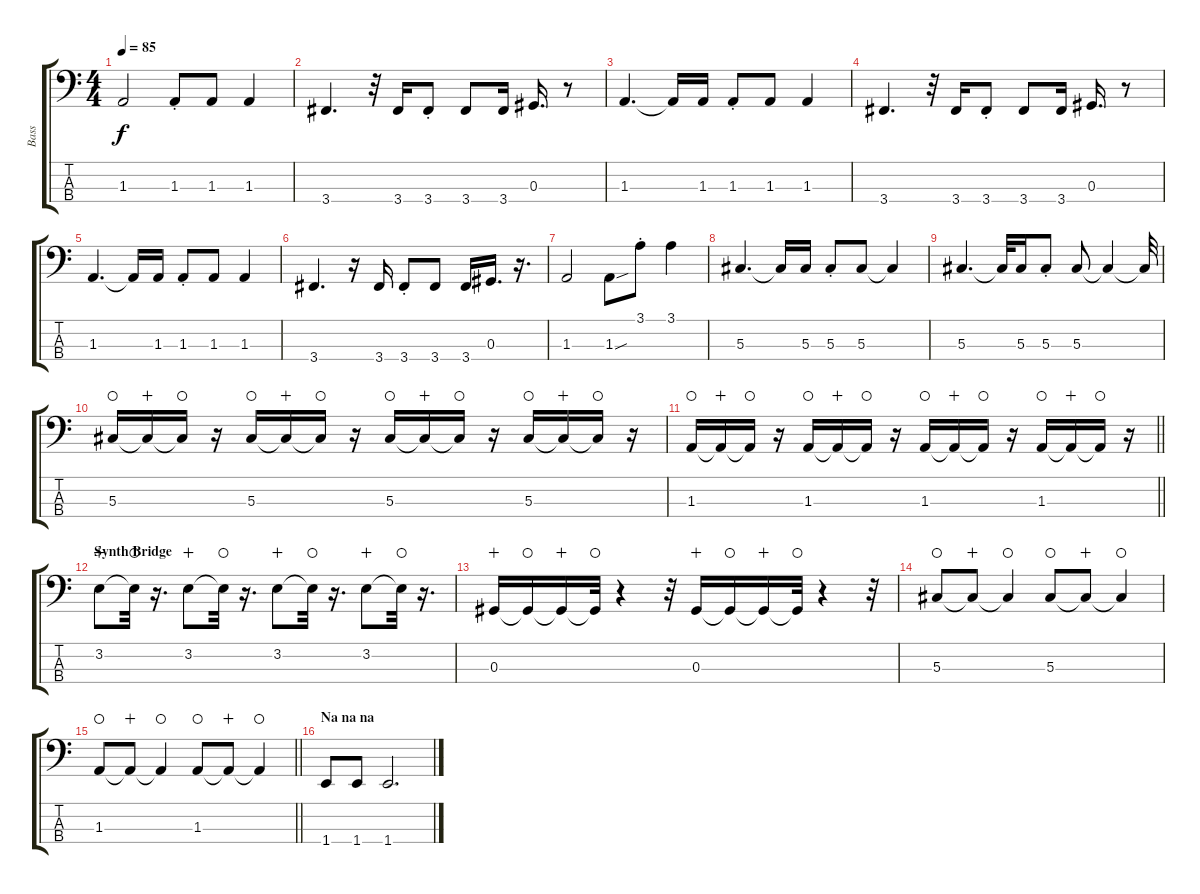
\track ("Bass" "Bass") {instrument electricbasspick}
\staff {score tabs}
\tuning (Gb2 Db2 Ab1 Eb1) {hide}
\ts (4 4)
\tempo 85
\clef f4
\ks c
1.3.2{dy f} 1.3{st}.8 1.3.8 1.3.4 |
3.4.4{d} r.32 3.4.16 3.4{st}.8 3.4.8 3.4.16 0.3.16{d} r.8 |
1.3.4{d} 1.3{t}.16 1.3.16 1.3{st}.8 1.3.8 1.3.4 |
3.4.4{d} r.32 3.4.16 3.4{st}.8 3.4.8 3.4.16 0.3.16{d} r.8 |
1.3.4{d} 1.3{t}.16 1.3.16 1.3{st}.8 1.3.8 1.3.4 |
3.4.4{d} r.16 3.4.16 3.4{st}.8 3.4.8 3.4.16 0.3.16{d} r.16{d} |
1.3.2 1.3{sou}.8 3.1{st}.8 3.1.4 |
5.3.4{d} 5.3{t}.16 5.3.16 5.3{st}.8 5.3.8 5.3{t}.4 |
5.3.4{d} 5.3{t}.32 5.3.16 5.3{st}.8 5.3.8 5.3{t}.4 5.3{t}.32 |
5.3.16{waho} 5.3{t}.16{wahc} 5.3{t}.16{waho} r.16 5.3.16{waho} 5.3{t}.16{wahc} 5.3{t}.16{waho} r.16 5.3.16{waho} 5.3{t}.16{wahc} 5.3{t}.16{waho} r.16 5.3.16{waho} 5.3{t}.16{wahc} 5.3{t}.16{waho} r.16 |
\barLineRight lightlight
1.3.16{waho} 1.3{t}.16{wahc} 1.3{t}.16{waho} r.16 1.3.16{waho} 1.3{t}.16{wahc} 1.3{t}.16{waho} r.16 1.3.16{waho} 1.3{t}.16{wahc} 1.3{t}.16{waho} r.16 1.3.16{waho} 1.3{t}.16{wahc} 1.3{t}.16{waho} r.16 |
\section ("" "Synth Bridge")
3.2.8{wahc} 3.2{t}.32{waho} r.16{d} 3.2.8{wahc} 3.2{t}.32{waho} r.16{d} 3.2.8{wahc} 3.2{t}.32{waho} r.16{d} 3.2.8{wahc} 3.2{t}.32{waho} r.16{d} |
0.3.16{wahc} 0.3{t}.16{waho} 0.3{t}.16{wahc} 0.3{t}.32{waho} r.4 r.32 0.3.16{wahc} 0.3{t}.16{waho} 0.3{t}.16{wahc} 0.3{t}.32{waho} r.4 r.32 |
5.3.8{waho} 5.3{t}.8{wahc} 5.3{t}.4{waho} 5.3.8{waho} 5.3{t}.8{wahc} 5.3{t}.4{waho} |
\barLineRight lightlight
1.3.8{waho} 1.3{t}.8{wahc} 1.3{t}.4{waho} 1.3.8{waho} 1.3{t}.8{wahc} 1.3{t}.4{waho} |
\section ("" "Na na na")
1.4.8 1.4.8 1.4.2{d}
